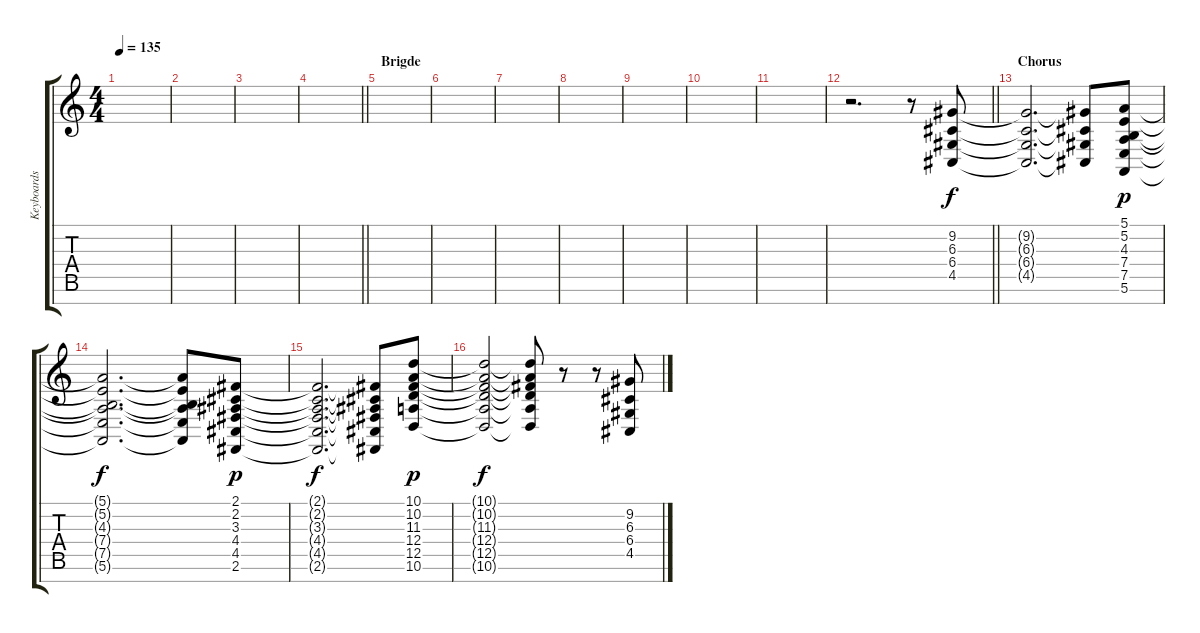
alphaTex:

\track ("Keyboards" "Keyboards") {instrument stringensemble1}
\staff {score tabs}
\tuning (E4 B3 G3 D3 A2 E2 B1) {hide}
\ts (4 4)
\tempo 135
\clef g2
\ks c
|
|
|
\barLineRight lightlight
|
\section ("" "Brigde")
|
|
|
|
|
|
|
\barLineRight lightlight
r.2{d volume 11 balance 8 instrument stringensemble1} r.8 (9.2 6.3 6.4 4.5).8 |
\section ("" "Chorus")
(9.2{t} 6.3{t} 6.4{t} 4.5{t}).2{d} (9.2{t} 6.3{t} 6.4{t} 4.5{t}).8 (5.1 5.2 4.3 7.4 7.5 5.6).8{dy p} |
(5.1{t} 5.2{t} 4.3{t} 7.4{t} 7.5{t} 5.6{t}).2{d dy f} (5.1{t} 5.2{t} 4.3{t} 7.4{t} 7.5{t} 5.6{t}).8 (2.1 2.2 3.3 4.4 4.5 2.6).8{dy p} |
(2.1{t} 2.2{t} 3.3{t} 4.4{t} 4.5{t} 2.6{t}).2{d dy f} (2.1{t} 2.2{t} 3.3{t} 4.4{t} 4.5{t} 2.6{t}).8 (10.1 10.2 11.3 12.4 12.5 10.6).8{dy p} |
(10.1{t} 10.2{t} 11.3{t} 12.4{t} 12.5{t} 10.6{t}).2{dy f} (10.1{t} 10.2{t} 11.3{t} 12.4{t} 12.5{t} 10.6{t}).8 r.8 r.8 (9.2 6.3 6.4 4.5).8
